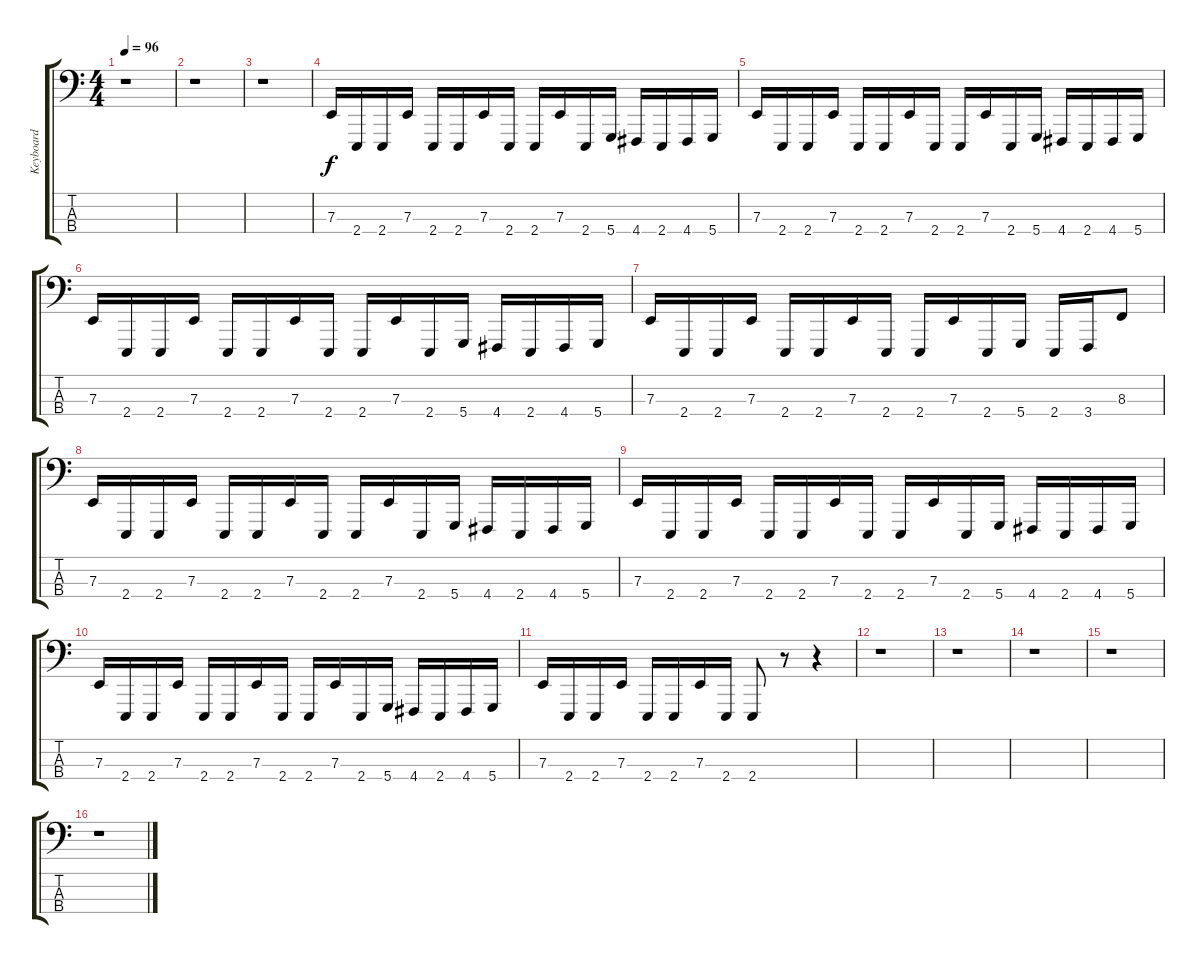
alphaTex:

\track ("Keyboard" "Keyboard") {instrument lead8bassandlead}
\staff {score tabs}
\tuning (G2 D2 A1 D1) {hide}
\ts (4 4)
\tempo 96
\clef f4
\ks c
r.1{dy f} |
r.1 |
r.1 |
7.3.16 2.4.16 2.4.16 7.3.16 2.4.16 2.4.16 7.3.16 2.4.16 2.4.16 7.3.16 2.4.16 5.4.16 4.4.16 2.4.16 4.4.16 5.4.16 |
7.3.16 2.4.16 2.4.16 7.3.16 2.4.16 2.4.16 7.3.16 2.4.16 2.4.16 7.3.16 2.4.16 5.4.16 4.4.16 2.4.16 4.4.16 5.4.16 |
7.3.16 2.4.16 2.4.16 7.3.16 2.4.16 2.4.16 7.3.16 2.4.16 2.4.16 7.3.16 2.4.16 5.4.16 4.4.16 2.4.16 4.4.16 5.4.16 |
7.3.16 2.4.16 2.4.16 7.3.16 2.4.16 2.4.16 7.3.16 2.4.16 2.4.16 7.3.16 2.4.16 5.4.16 2.4.16 3.4.16 8.3.8 |
7.3.16 2.4.16 2.4.16 7.3.16 2.4.16 2.4.16 7.3.16 2.4.16 2.4.16 7.3.16 2.4.16 5.4.16 4.4.16 2.4.16 4.4.16 5.4.16 |
7.3.16 2.4.16 2.4.16 7.3.16 2.4.16 2.4.16 7.3.16 2.4.16 2.4.16 7.3.16 2.4.16 5.4.16 4.4.16 2.4.16 4.4.16 5.4.16 |
7.3.16 2.4.16 2.4.16 7.3.16 2.4.16 2.4.16 7.3.16 2.4.16 2.4.16 7.3.16 2.4.16 5.4.16 4.4.16 2.4.16 4.4.16 5.4.16 |
7.3.16 2.4.16 2.4.16 7.3.16 2.4.16 2.4.16 7.3.16 2.4.16 2.4.8 r.8 r.4 |
r.1 |
r.1 |
r.1 |
r.1 |
r.1
